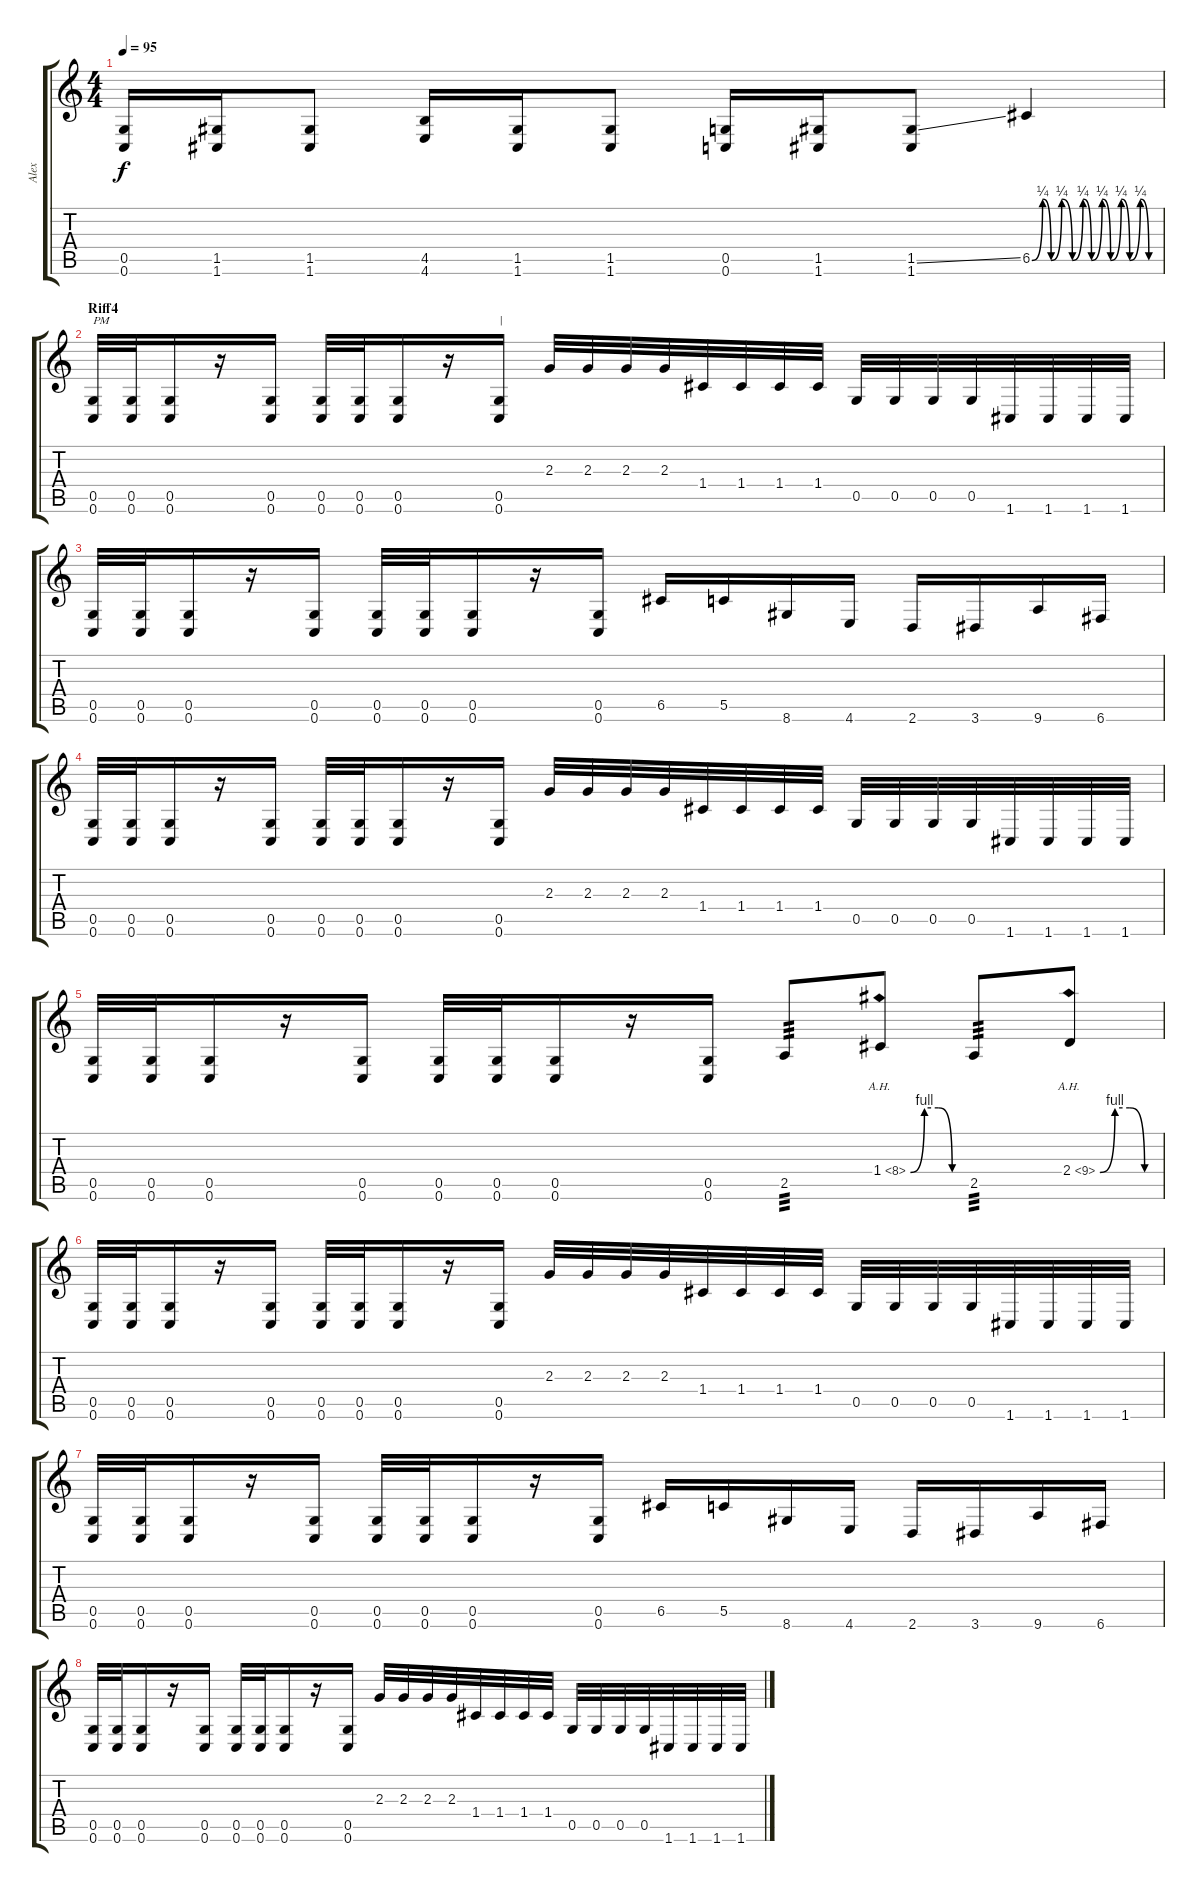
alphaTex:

\track ("Alex" "Alex") {instrument distortionguitar}
\staff {score tabs}
\tuning (D4 A3 F3 C3 G2 C2) {hide}
\ts (4 4)
\tempo 95
\clef g2
\ks c
(0.5 0.6).16{dy f} (1.5 1.6).16 (1.5 1.6).8 (4.5 4.6).16 (1.5 1.6).16 (1.5 1.6).8 (0.5 0.6).16 (1.5 1.6).16 (1.5{ss} 1.6).8 6.5{be (custom 0 0 5 1 9 0 14 1 19 0 24 1 28 0 33 1 37 0 42 1 46 0 51 1 55 0 60 0)}.4 |
\section ("" "Riff4")
(0.5 0.6).32{txt "PM"} (0.5 0.6).32 (0.5 0.6).16 r.16 (0.5 0.6).16 (0.5 0.6).32 (0.5 0.6).32 (0.5 0.6).16 r.16 (0.5 0.6).16{txt "|"} 2.3.32 2.3.32 2.3.32 2.3.32 1.4.32 1.4.32 1.4.32 1.4.32 0.5.32 0.5.32 0.5.32 0.5.32 1.6.32 1.6.32 1.6.32 1.6.32 |
(0.5 0.6).32 (0.5 0.6).32 (0.5 0.6).16 r.16 (0.5 0.6).16 (0.5 0.6).32 (0.5 0.6).32 (0.5 0.6).16 r.16 (0.5 0.6).16 6.5.16 5.5.16 8.6.16 4.6.16 2.6.16 3.6.16 9.6.16 6.6.16 |
(0.5 0.6).32 (0.5 0.6).32 (0.5 0.6).16 r.16 (0.5 0.6).16 (0.5 0.6).32 (0.5 0.6).32 (0.5 0.6).16 r.16 (0.5 0.6).16 2.3.32 2.3.32 2.3.32 2.3.32 1.4.32 1.4.32 1.4.32 1.4.32 0.5.32 0.5.32 0.5.32 0.5.32 1.6.32 1.6.32 1.6.32 1.6.32 |
(0.5 0.6).32 (0.5 0.6).32 (0.5 0.6).16 r.16 (0.5 0.6).16 (0.5 0.6).32 (0.5 0.6).32 (0.5 0.6).16 r.16 (0.5 0.6).16 2.5.8{tp 3} 1.4{be (custom 0 0 15 4 30 4 45 0 60 0) ah 7}.8 2.5.8{tp 3} 2.4{be (custom 0 0 15 4 30 4 45 0 60 0) ah 7}.8 |
(0.5 0.6).32 (0.5 0.6).32 (0.5 0.6).16 r.16 (0.5 0.6).16 (0.5 0.6).32 (0.5 0.6).32 (0.5 0.6).16 r.16 (0.5 0.6).16 2.3.32 2.3.32 2.3.32 2.3.32 1.4.32 1.4.32 1.4.32 1.4.32 0.5.32 0.5.32 0.5.32 0.5.32 1.6.32 1.6.32 1.6.32 1.6.32 |
(0.5 0.6).32 (0.5 0.6).32 (0.5 0.6).16 r.16 (0.5 0.6).16 (0.5 0.6).32 (0.5 0.6).32 (0.5 0.6).16 r.16 (0.5 0.6).16 6.5.16 5.5.16 8.6.16 4.6.16 2.6.16 3.6.16 9.6.16 6.6.16 |
(0.5 0.6).32 (0.5 0.6).32 (0.5 0.6).16 r.16 (0.5 0.6).16 (0.5 0.6).32 (0.5 0.6).32 (0.5 0.6).16 r.16 (0.5 0.6).16 2.3.32 2.3.32 2.3.32 2.3.32 1.4.32 1.4.32 1.4.32 1.4.32 0.5.32 0.5.32 0.5.32 0.5.32 1.6.32 1.6.32 1.6.32 1.6.32
